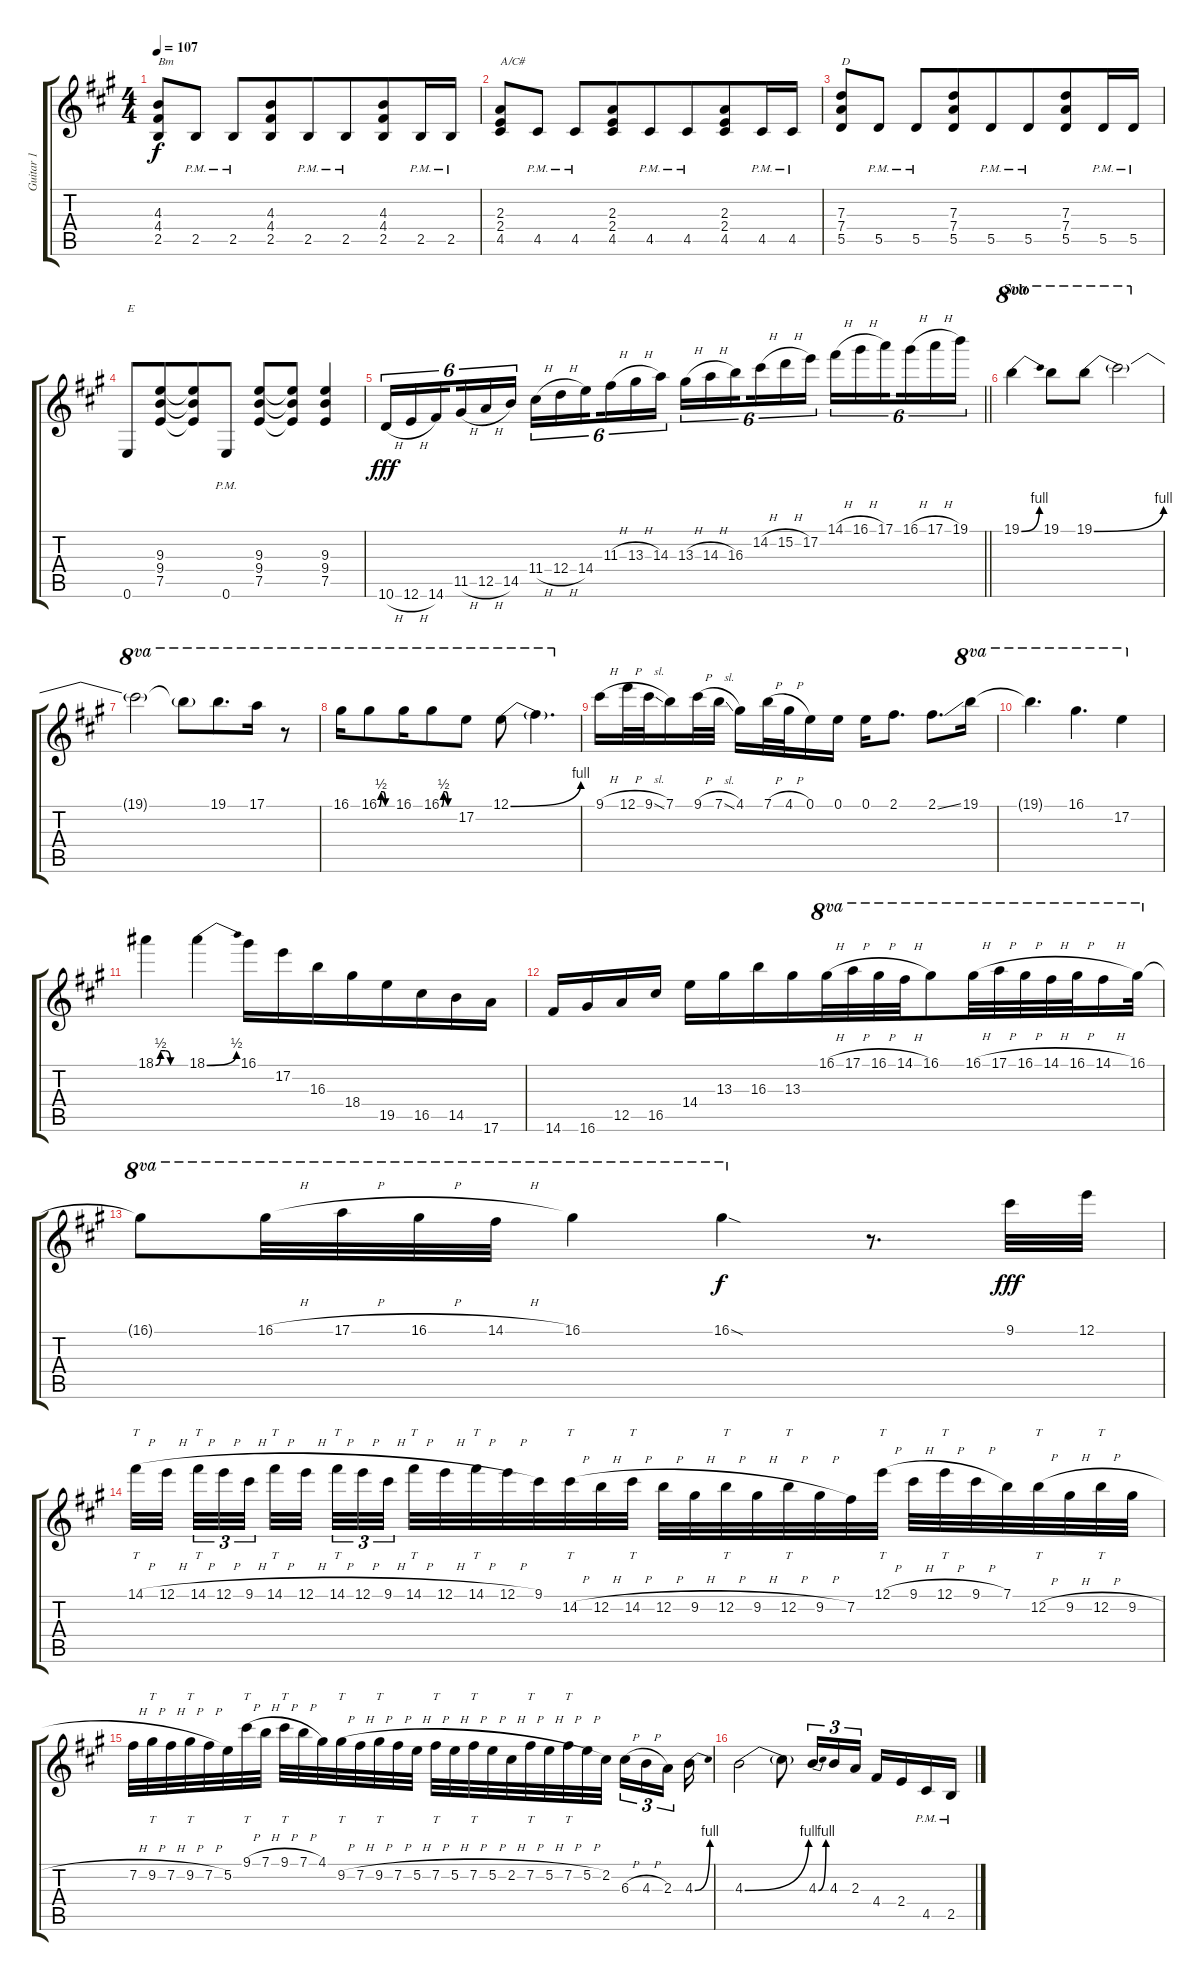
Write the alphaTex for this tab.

\track ("Guitar 1" "Guitar 1") {instrument overdrivenguitar}
\staff {score tabs}
\tuning (E4 B3 G3 D3 A2 E2) {hide}
\ts (4 4)
\tempo 107
\clef g2
\ks a
(4.3 4.4 2.5).8{txt "Bm" dy f} 2.5{pm}.8 2.5{pm}.8 (4.3 4.4 2.5).8{beam merge} 2.5{pm}.8{beam merge} 2.5{pm}.8{beam merge} (4.3 4.4 2.5).8 2.5{pm}.16{beam merge} 2.5{pm}.16 |
(2.3 2.4 4.5).8{txt "A/C#"} 4.5{pm}.8 4.5{pm}.8 (2.3 2.4 4.5).8{beam merge} 4.5{pm}.8{beam merge} 4.5{pm}.8{beam merge} (2.3 2.4 4.5).8 4.5{pm}.16{beam merge} 4.5{pm}.16 |
(7.3 7.4 5.5).8{txt "D"} 5.5{pm}.8 5.5{pm}.8 (7.3 7.4 5.5).8{beam merge} 5.5{pm}.8{beam merge} 5.5{pm}.8{beam merge} (7.3 7.4 5.5).8 5.5{pm}.16{beam merge} 5.5{pm}.16 |
0.6.8{txt "E" beam merge} (9.3 9.4 7.5).8{beam merge} (9.3{t} 9.4{t} 7.5{t}).8 0.6{pm}.8 (9.3 9.4 7.5).8 (9.3{t} 9.4{t} 7.5{t}).8 (9.3 9.4 7.5).4 |
\barLineRight lightlight
10.6{h}.16{tu (6 4) dy fff instrument distortionguitar} 12.6{h}.16{tu (6 4)} 14.6.16{tu (6 4) beam splitsecondary} 11.5{h}.16{tu (6 4)} 12.5{h}.16{tu (6 4)} 14.5.16{tu (6 4)} 11.4{h}.16{tu (6 4)} 12.4{h}.16{tu (6 4)} 14.4.16{tu (6 4) beam splitsecondary} 11.3{h}.16{tu (6 4) beam merge} 13.3{h}.16{tu (6 4) beam merge} 14.3.16{tu (6 4)} 13.3{h}.16{tu (6 4)} 14.3{h}.16{tu (6 4) beam merge} 16.3.16{tu (6 4) beam splitsecondary} 14.2{h}.16{tu (6 4)} 15.2{h}.16{tu (6 4)} 17.2.16{tu (6 4)} 14.1{h}.16{tu (6 4)} 16.1{h}.16{tu (6 4) beam merge} 17.1.16{tu (6 4) beam splitsecondary} 16.1{h}.16{tu (6 4) beam merge} 17.1{h}.16{tu (6 4) beam merge} 19.1.16{tu (6 4)} |
\section ("" "Solo")
19.1{be (bend 0 0 60 4)}.4{ot 8va} 19.1.8{ot 8va} 19.1{be (bend 0 0 60 4)}.8{ot 8va beam merge} 19.1{t}.2{ot 8va} |
19.1{t}.2{ot 8va beam merge} 19.1{t}.8{ot 8va} 19.1.8{d ot 8va beam merge} 17.1.16{ot 8va} r.8{ot 8va} |
16.1.16{ot 8va beam merge} 16.1{be (custom 0 0 10 2 20 2 30 0 60 0)}.8{ot 8va beam merge} 16.1.16{ot 8va beam merge} 16.1{be (custom 0 0 10 2 20 2 30 0 60 0)}.8{ot 8va} 17.2.8{ot 8va} 12.1{be (bend 0 0 60 4)}.8{ot 8va} 12.1{t}.4{d ot 8va} |
9.1{h}.16{beam merge} 12.1{h}.32 9.1{sl}.32 7.1.16 9.1{h}.32 7.1{sl}.32 4.1.16 7.1{h}.32 4.1{h}.32 0.1.16 0.1.16 0.1.16{beam merge} 2.1.8{d} 2.1{ss}.8{d} 19.1.16{ot 8va} |
19.1{t}.4{d ot 8va} 16.1.4{d ot 8va beam merge} 17.2.4{ot 8va} |
18.1{be (custom 0 0 10 2 20 2 30 0 60 0)}.4 18.1{be (bend 0 0 60 2)}.4 16.1.16{beam merge} 17.2.16{beam merge} 16.3.16 18.4.16{beam merge} 19.5.16{beam merge} 16.5.16 14.5.16{beam merge} 17.6.16 |
14.6.16{beam merge} 16.6.16{beam merge} 12.5.16 16.5.16 14.4.16 13.3.16 16.3.16 13.3.16{beam merge} 16.1{h}.32{ot 8va} 17.1{h}.32{ot 8va beam merge} 16.1{h}.32{ot 8va} 14.1{h}.32{ot 8va} 16.1.8{ot 8va beam merge} 16.1{h}.32{ot 8va} 17.1{h}.32{ot 8va beam merge} 16.1{h}.32{ot 8va} 14.1{h}.32{ot 8va} 16.1{h}.32{ot 8va} 14.1{h}.16{ot 8va} 16.1.32{ot 8va} |
16.1{t}.8{ot 8va beam merge} 16.1{h}.32{ot 8va} 17.1{h}.32{ot 8va beam merge} 16.1{h}.32{ot 8va} 14.1{h}.32{ot 8va} 16.1.4{ot 8va} 16.1{sod}.4{ot 8va dy f} r.8{d beam merge} 9.1.32{dy fff beam merge} 12.1.32 |
14.1{h}.32{tt beam merge} 12.1{h}.32{beam splitsecondary} 14.1{h}.32{tt tu (3 2)} 12.1{h}.32{tu (3 2)} 9.1{h}.32{tu (3 2) beam splitsecondary} 14.1{h}.32{tt} 12.1{h}.32{beam splitsecondary} 14.1{h}.32{tt tu (3 2)} 12.1{h}.32{tu (3 2) beam merge} 9.1{h}.32{tu (3 2)} 14.1{h}.32{tt} 12.1{h}.32 14.1{h}.32{tt} 12.1{h}.32{beam merge} 9.1.32{beam merge} 14.2{h}.32{tt} 12.2{h}.32{beam merge} 14.2{h}.32{tt} 12.2{h}.32 9.2{h}.32{beam merge} 12.2{h}.32{tt beam merge} 9.2{h}.32{beam merge} 12.2{h}.32{tt beam merge} 9.2{h}.32{beam merge} 7.2.32{beam merge} 12.1{h}.32{tt} 9.1{h}.32 12.1{h}.32{tt beam merge} 9.1{h}.32 7.1.32 12.2{h}.32{tt} 9.2{h}.32 12.2{h}.32{tt} 9.2{h}.32 |
7.2{h}.32 9.2{h}.32{tt} 7.2{h}.32 9.2{h}.32{tt} 7.2{h}.32 5.2.32{beam merge} 9.1{h}.32{tt} 7.1{h}.32 9.1{h}.32{tt} 7.1{h}.32 4.1.32 9.2{h}.32{tt} 7.2{h}.32{beam merge} 9.2{h}.32{tt} 7.2{h}.32{beam merge} 5.2{h}.32 7.2{h}.32{tt} 5.2{h}.32 7.2{h}.32{tt} 5.2{h}.32 2.2{h}.32 7.2{h}.32{tt beam merge} 5.2{h}.32 7.2{h}.32{tt beam merge} 5.2{h}.32 2.2.32{beam splitsecondary} 6.3{h}.16{tu (3 2)} 4.3{h}.16{tu (3 2)} 2.3.16{tu (3 2) beam splitsecondary} 4.3{be (bend 0 0 60 4)}.16 |
4.3{be (bend 0 0 60 4)}.2 4.3{t}.8 4.3{be (bend 0 0 60 4)}.16{tu (3 2)} 4.3.16{tu (3 2)} 2.3.16{tu (3 2)} 4.4.16{beam merge} 2.4.16{beam merge} 4.5{pm}.16 2.5{pm}.16
